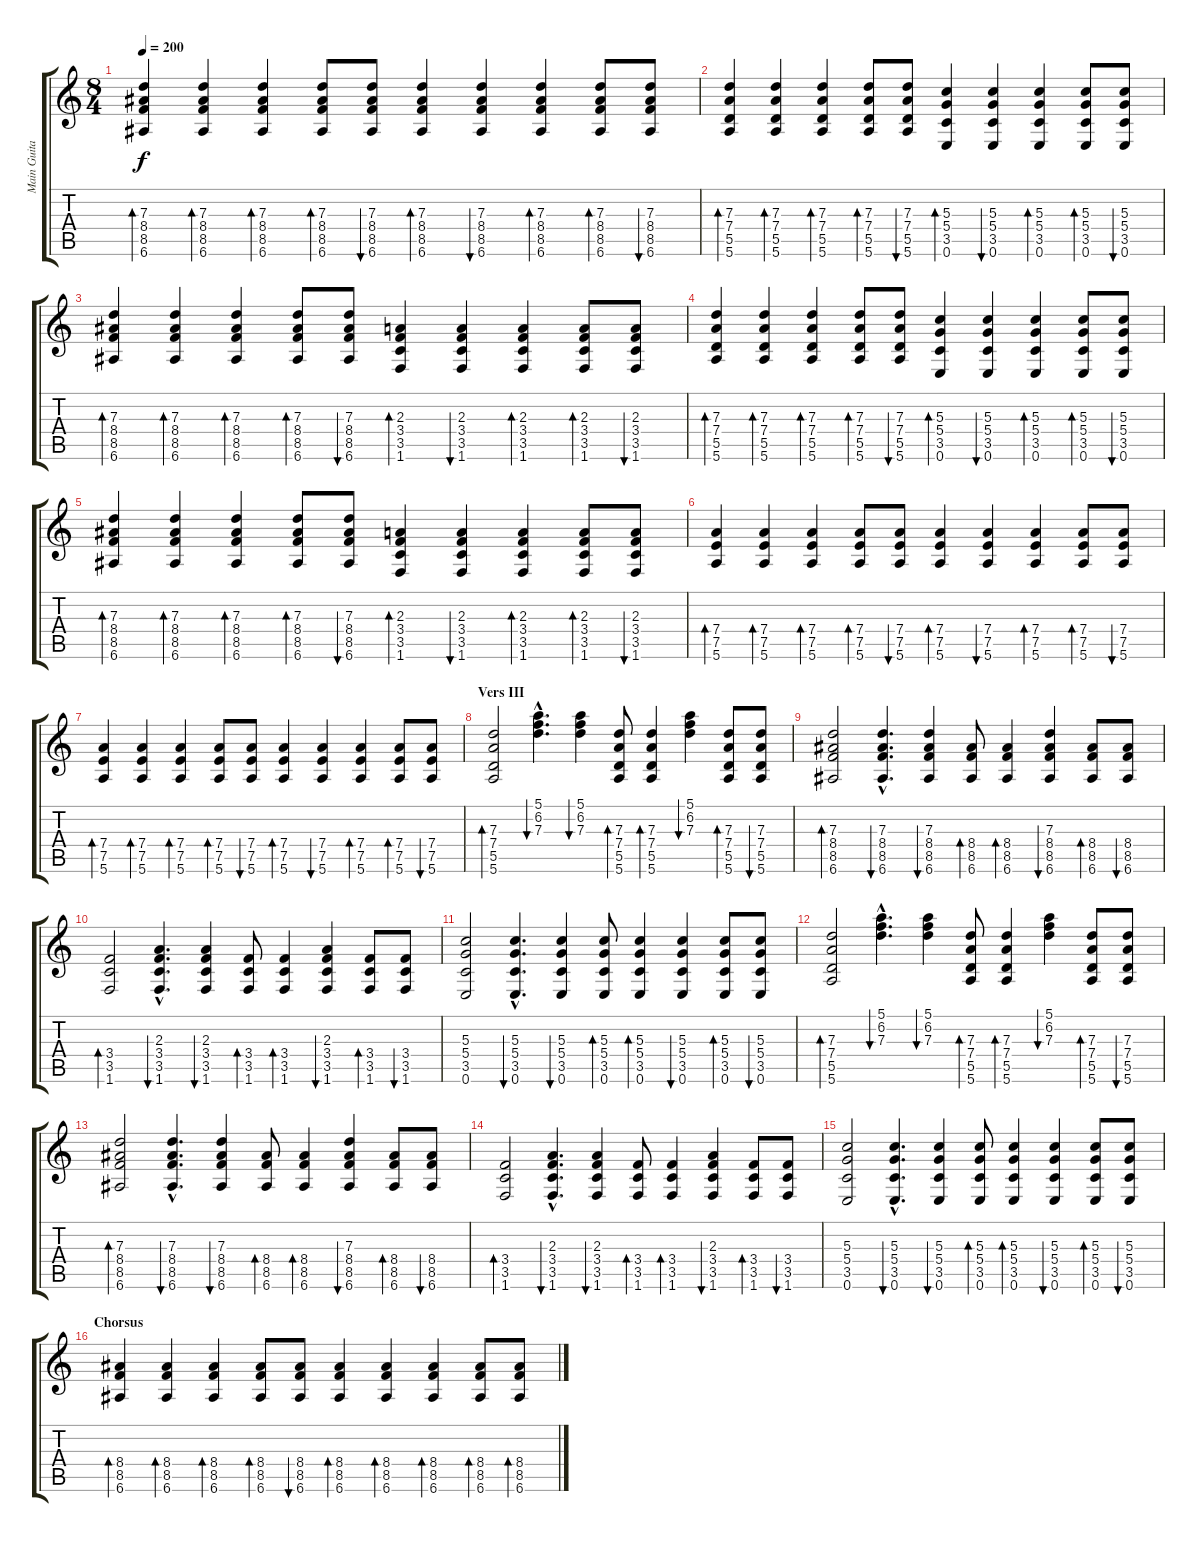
\track ("Main Guitar" "Main Guita") {instrument electricguitarclean}
\staff {score tabs}
\tuning (E4 B3 G3 D3 A2 E2) {hide}
\ts (8 4)
\tempo 200
\clef g2
\ks c
(7.3 8.4 8.5 6.6).4{bd 60 dy f} (7.3 8.4 8.5 6.6).4{bd 60} (7.3 8.4 8.5 6.6).4{bd 60} (7.3 8.4 8.5 6.6).8{bd 60} (7.3 8.4 8.5 6.6).8{bu 60} (7.3 8.4 8.5 6.6).4{bd 60} (7.3 8.4 8.5 6.6).4{bu 60} (7.3 8.4 8.5 6.6).4{bd 60} (7.3 8.4 8.5 6.6).8{bd 60} (7.3 8.4 8.5 6.6).8{bu 60} |
(7.3 7.4 5.5 5.6).4{bd 60} (7.3 7.4 5.5 5.6).4{bd 60} (7.3 7.4 5.5 5.6).4{bd 60} (7.3 7.4 5.5 5.6).8{bd 60} (7.3 7.4 5.5 5.6).8{bu 60} (5.3 5.4 3.5 0.6).4{bd 60} (5.3 5.4 3.5 0.6).4{bu 60} (5.3 5.4 3.5 0.6).4{bd 60} (5.3 5.4 3.5 0.6).8{bd 60} (5.3 5.4 3.5 0.6).8{bu 60} |
(7.3 8.4 8.5 6.6).4{bd 60} (7.3 8.4 8.5 6.6).4{bd 60} (7.3 8.4 8.5 6.6).4{bd 60} (7.3 8.4 8.5 6.6).8{bd 60} (7.3 8.4 8.5 6.6).8{bu 60} (2.3 3.4 3.5 1.6).4{bd 60} (2.3 3.4 3.5 1.6).4{bu 60} (2.3 3.4 3.5 1.6).4{bd 60} (2.3 3.4 3.5 1.6).8{bd 60} (2.3 3.4 3.5 1.6).8{bu 60} |
(7.3 7.4 5.5 5.6).4{bd 60} (7.3 7.4 5.5 5.6).4{bd 60} (7.3 7.4 5.5 5.6).4{bd 60} (7.3 7.4 5.5 5.6).8{bd 60} (7.3 7.4 5.5 5.6).8{bu 60} (5.3 5.4 3.5 0.6).4{bd 60} (5.3 5.4 3.5 0.6).4{bu 60} (5.3 5.4 3.5 0.6).4{bd 60} (5.3 5.4 3.5 0.6).8{bd 60} (5.3 5.4 3.5 0.6).8{bu 60} |
(7.3 8.4 8.5 6.6).4{bd 60} (7.3 8.4 8.5 6.6).4{bd 60} (7.3 8.4 8.5 6.6).4{bd 60} (7.3 8.4 8.5 6.6).8{bd 60} (7.3 8.4 8.5 6.6).8{bu 60} (2.3 3.4 3.5 1.6).4{bd 60} (2.3 3.4 3.5 1.6).4{bu 60} (2.3 3.4 3.5 1.6).4{bd 60} (2.3 3.4 3.5 1.6).8{bd 60} (2.3 3.4 3.5 1.6).8{bu 60} |
(7.4 7.5 5.6).4{bd 60} (7.4 7.5 5.6).4{bd 60} (7.4 7.5 5.6).4{bd 60} (7.4 7.5 5.6).8{bd 60} (7.4 7.5 5.6).8{bu 60} (7.4 7.5 5.6).4{bd 60} (7.4 7.5 5.6).4{bu 60} (7.4 7.5 5.6).4{bd 60} (7.4 7.5 5.6).8{bd 60} (7.4 7.5 5.6).8{bu 60} |
(7.4 7.5 5.6).4{bd 60} (7.4 7.5 5.6).4{bd 60} (7.4 7.5 5.6).4{bd 60} (7.4 7.5 5.6).8{bd 60} (7.4 7.5 5.6).8{bu 60} (7.4 7.5 5.6).4{bd 60} (7.4 7.5 5.6).4{bu 60} (7.4 7.5 5.6).4{bd 60} (7.4 7.5 5.6).8{bd 60} (7.4 7.5 5.6).8{bu 60} |
\section ("" "Vers III")
(7.3 7.4 5.5 5.6).2{bd 60} (5.1{hac} 6.2{hac} 7.3{hac}).4{d bu 60} (5.1 6.2 7.3).4{bu 60} (7.3 7.4 5.5 5.6).8{bd 60} (7.3 7.4 5.5 5.6).4{bd 60} (5.1 6.2 7.3).4{bu 60} (7.3 7.4 5.5 5.6).8{bd 60} (7.3 7.4 5.5 5.6).8{bu 60} |
(7.3 8.4 8.5 6.6).2{bd 60} (7.3{hac} 8.4{hac} 8.5{hac} 6.6{hac}).4{d bu 60} (7.3 8.4 8.5 6.6).4{bu 60} (8.4 8.5 6.6).8{bd 60} (8.4 8.5 6.6).4{bd 60} (7.3 8.4 8.5 6.6).4{bu 60} (8.4 8.5 6.6).8{bd 60} (8.4 8.5 6.6).8{bu 60} |
(3.4 3.5 1.6).2{bd 60} (2.3{hac} 3.4{hac} 3.5{hac} 1.6{hac}).4{d bu 60} (2.3 3.4 3.5 1.6).4{bu 60} (3.4 3.5 1.6).8{bd 60} (3.4 3.5 1.6).4{bd 60} (2.3 3.4 3.5 1.6).4{bu 60} (3.4 3.5 1.6).8{bd 60} (3.4 3.5 1.6).8{bu 60} |
(5.3 5.4 3.5 0.6).2 (5.3{hac} 5.4{hac} 3.5{hac} 0.6{hac}).4{d bu 60} (5.3 5.4 3.5 0.6).4{bu 60} (5.3 5.4 3.5 0.6).8{bd 60} (5.3 5.4 3.5 0.6).4{bd 60} (5.3 5.4 3.5 0.6).4{bu 60} (5.3 5.4 3.5 0.6).8{bd 60} (5.3 5.4 3.5 0.6).8{bu 60} |
(7.3 7.4 5.5 5.6).2{bd 60} (5.1{hac} 6.2{hac} 7.3{hac}).4{d bu 60} (5.1 6.2 7.3).4{bu 60} (7.3 7.4 5.5 5.6).8{bd 60} (7.3 7.4 5.5 5.6).4{bd 60} (5.1 6.2 7.3).4{bu 60} (7.3 7.4 5.5 5.6).8{bd 60} (7.3 7.4 5.5 5.6).8{bu 60} |
(7.3 8.4 8.5 6.6).2{bd 60} (7.3{hac} 8.4{hac} 8.5{hac} 6.6{hac}).4{d bu 60} (7.3 8.4 8.5 6.6).4{bu 60} (8.4 8.5 6.6).8{bd 60} (8.4 8.5 6.6).4{bd 60} (7.3 8.4 8.5 6.6).4{bu 60} (8.4 8.5 6.6).8{bd 60} (8.4 8.5 6.6).8{bu 60} |
(3.4 3.5 1.6).2{bd 60} (2.3{hac} 3.4{hac} 3.5{hac} 1.6{hac}).4{d bu 60} (2.3 3.4 3.5 1.6).4{bu 60} (3.4 3.5 1.6).8{bd 60} (3.4 3.5 1.6).4{bd 60} (2.3 3.4 3.5 1.6).4{bu 60} (3.4 3.5 1.6).8{bd 60} (3.4 3.5 1.6).8{bu 60} |
(5.3 5.4 3.5 0.6).2 (5.3{hac} 5.4{hac} 3.5{hac} 0.6{hac}).4{d bu 60} (5.3 5.4 3.5 0.6).4{bu 60} (5.3 5.4 3.5 0.6).8{bd 60} (5.3 5.4 3.5 0.6).4{bd 60} (5.3 5.4 3.5 0.6).4{bu 60} (5.3 5.4 3.5 0.6).8{bd 60} (5.3 5.4 3.5 0.6).8{bu 60} |
\section ("" "Chorsus")
(8.4 8.5 6.6).4{bd 60} (8.4 8.5 6.6).4{bd 60} (8.4 8.5 6.6).4{bd 60} (8.4 8.5 6.6).8{bd 60} (8.4 8.5 6.6).8{bu 60} (8.4 8.5 6.6).4{bd 60} (8.4 8.5 6.6).4{bd 60} (8.4 8.5 6.6).4{bd 60} (8.4 8.5 6.6).8{bd 60} (8.4 8.5 6.6).8{bd 60}
